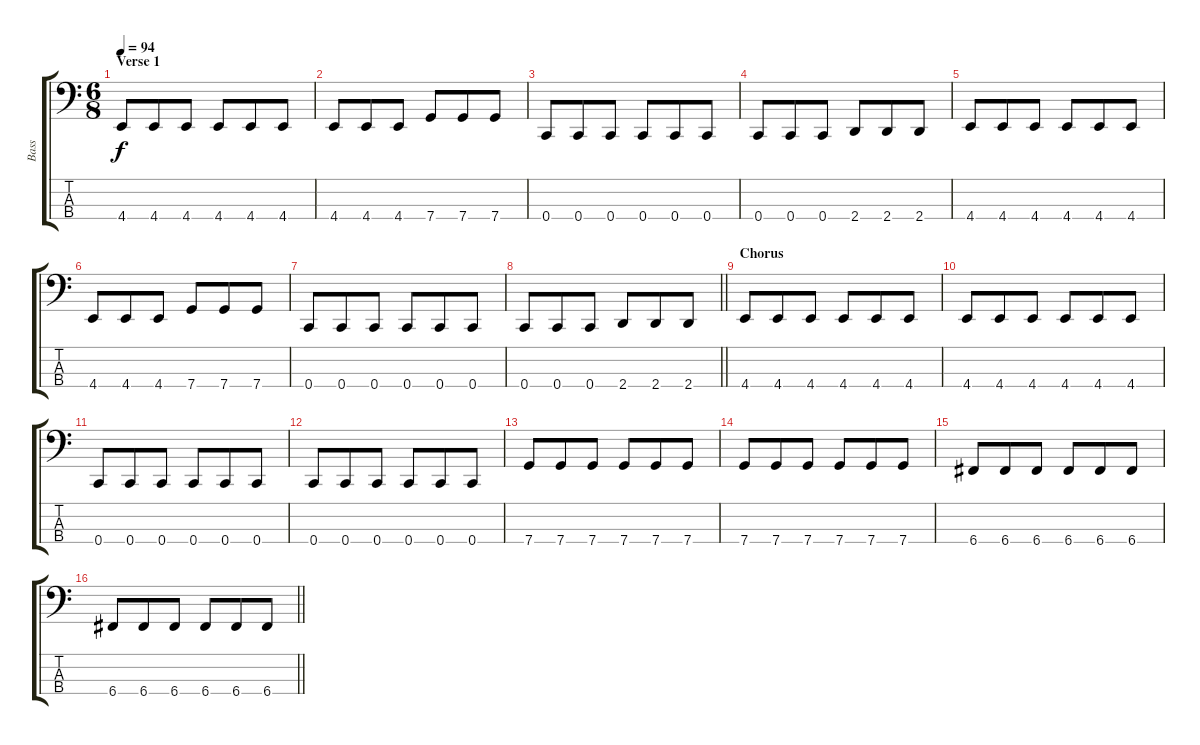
\track ("Bass" "Bass") {instrument electricbasspick}
\staff {score tabs}
\tuning (F2 C2 G1 C1) {hide}
\ts (6 8)
\section ("" "Verse 1")
\tempo 94
\clef f4
\ks c
4.4.8{dy f} 4.4.8 4.4.8 4.4.8 4.4.8 4.4.8 |
4.4.8 4.4.8 4.4.8 7.4.8 7.4.8 7.4.8 |
0.4.8 0.4.8 0.4.8 0.4.8 0.4.8 0.4.8 |
0.4.8 0.4.8 0.4.8 2.4.8 2.4.8 2.4.8 |
4.4.8 4.4.8 4.4.8 4.4.8 4.4.8 4.4.8 |
4.4.8 4.4.8 4.4.8 7.4.8 7.4.8 7.4.8 |
0.4.8 0.4.8 0.4.8 0.4.8 0.4.8 0.4.8 |
\barLineRight lightlight
0.4.8 0.4.8 0.4.8 2.4.8 2.4.8 2.4.8 |
\section ("" "Chorus")
4.4.8 4.4.8 4.4.8 4.4.8 4.4.8 4.4.8 |
4.4.8 4.4.8 4.4.8 4.4.8 4.4.8 4.4.8 |
0.4.8 0.4.8 0.4.8 0.4.8 0.4.8 0.4.8 |
0.4.8 0.4.8 0.4.8 0.4.8 0.4.8 0.4.8 |
7.4.8 7.4.8 7.4.8 7.4.8 7.4.8 7.4.8 |
7.4.8 7.4.8 7.4.8 7.4.8 7.4.8 7.4.8 |
6.4.8 6.4.8 6.4.8 6.4.8 6.4.8 6.4.8 |
\barLineRight lightlight
6.4.8 6.4.8 6.4.8 6.4.8 6.4.8 6.4.8
